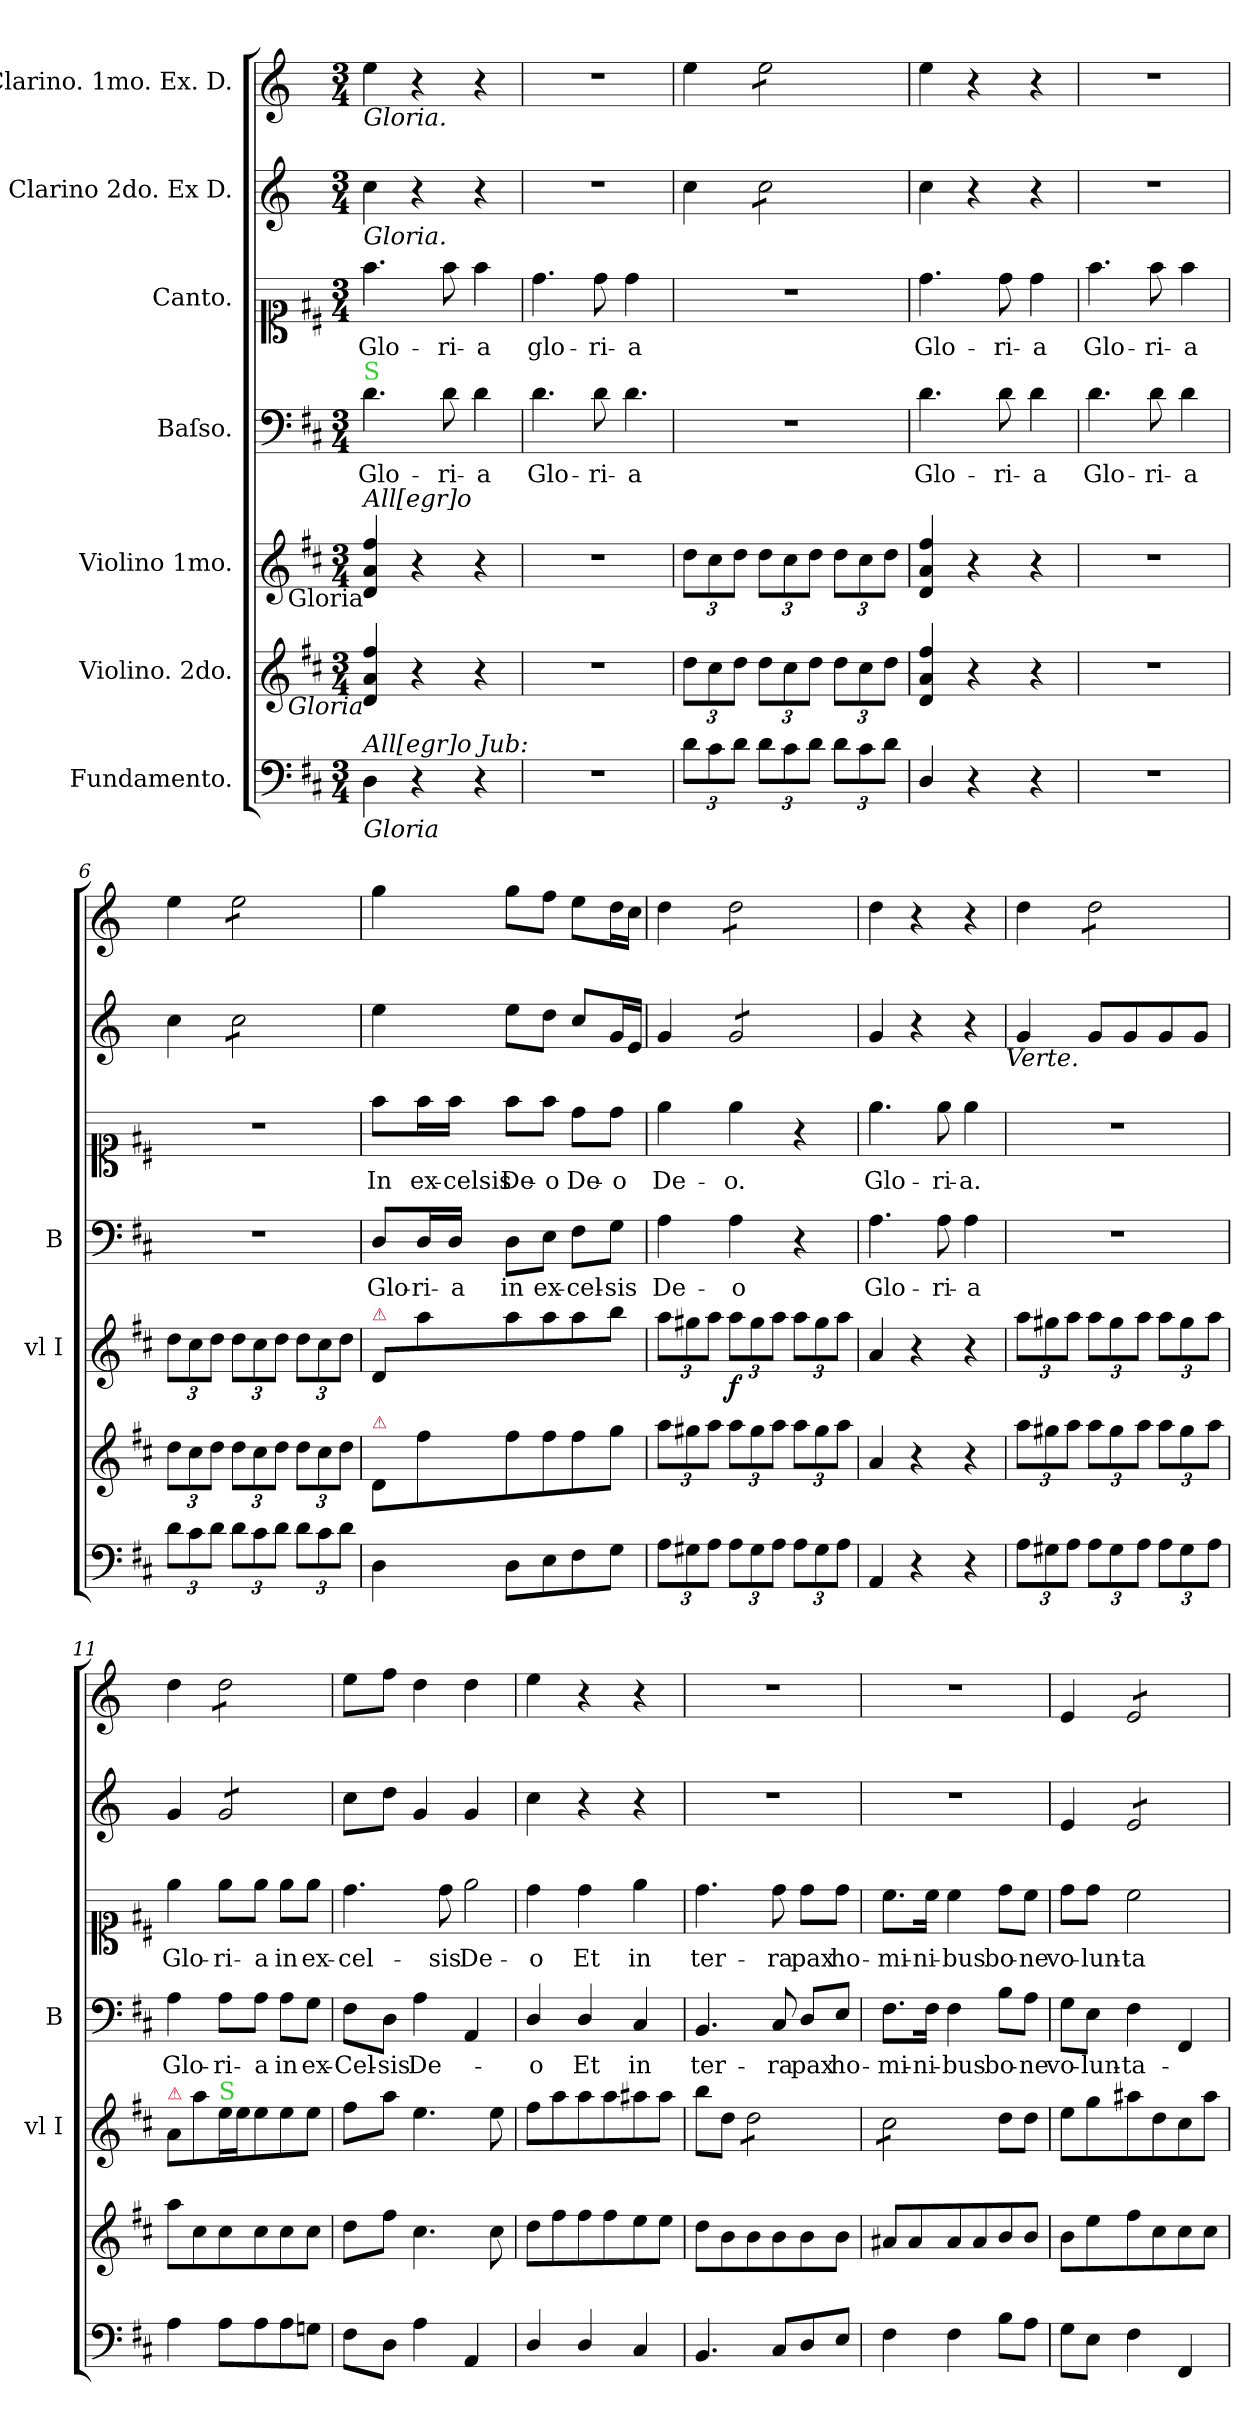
**kern	**kern	**kern	**dynam	**kern	**text	**kern	**text	**kern	**kern
*part7	*part6	*part5	*part5	*part4	*part4	*part3	*part3	*part2	*part1
*staff7	*staff6	*staff5	*staff5	*staff4	*staff4	*staff3	*staff3	*staff2	*staff1
*I"Fundamento.	*I"Violino. 2do.	*I"Violino 1mo.	*	*I"Baſso.	*	*I"Canto.	*	*I"Clarino 2do. Ex D.	*I"Clarino. 1mo. Ex. D.
*	*	*I'vl I	*	*I'B	*	*	*	*	*
*clefF4	*clefG2	*clefG2	*	*clefF4	*	*clefC1	*	*clefG2	*clefG2
*	*	*	*	*	*	*	*	*ITrd-1c-2	*ITrd-1c-2
*k[f#c#]	*k[f#c#]	*k[f#c#]	*	*k[f#c#]	*	*k[f#c#]	*	*k[f#c#]	*k[f#c#]
*D:	*D:	*D:	*	*D:	*	*D:	*	*D:	*D:
*M3/4	*M3/4	*M3/4	*	*M3/4	*	*M3/4	*	*M3/4	*M3/4
=1	=1	=1	=1	=1	=1	=1	=1	=1	=1
!	!	!	!	!	!	!	!	!	!LO:TX:b:i:t=Gloria.
!	!	!	!	!	!	!	!	!LO:TX:b:i:t=Gloria.	!
!	!	!	!	!LO:TX:a:color=limegreen:t=S	!	!	!	!	!
!	!	!LO:TX:a:i:t=All[egr]o	!	!	!	!	!	!	!
!	!	!LO:TX:b:rj:t=Gloria	!	!	!	!	!	!	!
!	!LO:TX:b:i:rj:t=Gloria	!	!	!	!	!	!	!	!
!LO:TX:b:i:t=Gloria	!	!	!	!	!	!	!	!	!
!LO:TX:a:i:t=All[egr]o Jub&colon;	!	!	!	!	!	!	!	!	!
4D\	4d/ 4a/ 4ff#/	4d/ 4a/ 4ff#/	.	4.d\	Glo-	4.ff#\	Glo-	4dd\	4ff#\
4r	4r	4r	.	.	.	.	.	4r	4r
.	.	.	.	8d\	-ri-	8ff#\	-ri-	.	.
4r	4r	4r	.	4d\	-a	4ff#\	-a	4r	4r
=2	=2	=2	=2	=2	=2	=2	=2	=2	=2
2.r	2.r	2.r	.	4.d\	Glo-	4.dd\	glo-	2.r	2.r
.	.	.	.	8d\	-ri-	8dd\	-ri-	.	.
!	!	!	!	!LO:N:vis=4.	!	!	!	!	!
.	.	.	.	4d\	-a	4dd\	-a	.	.
=3	=3	=3	=3	=3	=3	=3	=3	=3	=3
12d\L	12dd\L	12dd\L	.	2.r	.	2.r	.	4dd\	4ff#\
12c#\	12cc#\	12cc#\	.	.	.	.	.	.	.
12d\J	12dd\J	12dd\J	.	.	.	.	.	.	.
*	*	*	*	*	*	*	*	*tremolo	*
*	*	*	*	*	*	*	*	*	*tremolo
12d\L	12dd\L	12dd\L	.	.	.	.	.	8dd\L	8ff#\L
12c#\	12cc#\	12cc#\	.	.	.	.	.	.	.
.	.	.	.	.	.	.	.	8dd\	8ff#\
12d\J	12dd\J	12dd\J	.	.	.	.	.	.	.
12d\L	12dd\L	12dd\L	.	.	.	.	.	8dd\	8ff#\
12c#\	12cc#\	12cc#\	.	.	.	.	.	.	.
.	.	.	.	.	.	.	.	8dd\J	8ff#\J
*	*	*	*	*	*	*	*	*	*Xtremolo
*	*	*	*	*	*	*	*	*Xtremolo	*
12d\J	12dd\J	12dd\J	.	.	.	.	.	.	.
=4	=4	=4	=4	=4	=4	=4	=4	=4	=4
4D/	4d/ 4a/ 4ff#/	4d/ 4a/ 4ff#/	.	4.d\	Glo-	4.dd\	Glo-	4dd\	4ff#\
4r	4r	4r	.	.	.	.	.	4r	4r
.	.	.	.	8d\	-ri-	8dd\	-ri-	.	.
4r	4r	4r	.	4d\	-a	4dd\	-a	4r	4r
=5	=5	=5	=5	=5	=5	=5	=5	=5	=5
!	!	!	!	!	!LO:LY:i	!	!	!	!
2.r	2.r	2.r	.	4.d\	Glo-	4.ff#\	Glo-	2.r	2.r
!	!	!	!	!	!LO:LY:i	!	!	!	!
.	.	.	.	8d\	-ri-	8ff#\	-ri-	.	.
!	!	!	!	!	!LO:LY:i	!	!	!	!
.	.	.	.	4d\	-a	4ff#\	-a	.	.
=6	=6	=6	=6	=6	=6	=6	=6	=6	=6
12d\L	12dd\L	12dd\L	.	2.r	.	2.r	.	4dd\	4ff#\
12c#\	12cc#\	12cc#\	.	.	.	.	.	.	.
12d\J	12dd\J	12dd\J	.	.	.	.	.	.	.
*	*	*	*	*	*	*	*	*tremolo	*
*	*	*	*	*	*	*	*	*	*tremolo
12d\L	12dd\L	12dd\L	.	.	.	.	.	8dd\L	8ff#\L
12c#\	12cc#\	12cc#\	.	.	.	.	.	.	.
.	.	.	.	.	.	.	.	8dd\	8ff#\
12d\J	12dd\J	12dd\J	.	.	.	.	.	.	.
12d\L	12dd\L	12dd\L	.	.	.	.	.	8dd\	8ff#\
12c#\	12cc#\	12cc#\	.	.	.	.	.	.	.
.	.	.	.	.	.	.	.	8dd\J	8ff#\J
*	*	*	*	*	*	*	*	*	*Xtremolo
*	*	*	*	*	*	*	*	*Xtremolo	*
12d\J	12dd\J	12dd\J	.	.	.	.	.	.	.
=7	=7	=7	=7	=7	=7	=7	=7	=7	=7
!	!	!LO:TX:a:color=crimson:t=⚠	!	!	!	!	!	!	!
!	!LO:TX:a:color=crimson:t=⚠	!	!	!	!	!	!	!	!
4D\	8d/L	8d/L	.	8D/L	Glo-	8ff#\L	In	4ff#\	4aa\
.	8ff#\	8aa\	.	16D/L	-ri-	16ff#\L	ex-	.	.
.	.	.	.	16D/JJ	-a	16ff#\JJ	-celsis	.	.
8D\L	8ff#\	8aa\	.	8D\L	in	8ff#\L	De-	8ff#\L	8aa\L
8E\	8ff#\	8aa\	.	8E\J	ex-	8ff#\J	-o	8ee\J	8gg\J
8F#\	8ff#\	8aa\	.	8F#\L	-cel-	8dd\L	De-	8dd/L	8ff#\L
8G\J	8gg\J	8bb\J	.	8G\J	-sis	8dd\J	-o	16a/L	16ee\L
.	.	.	.	.	.	.	.	16f#/JJ	16dd\JJ
=8	=8	=8	=8	=8	=8	=8	=8	=8	=8
12A\L	12aa\L	12aa\L	.	4A\	De-	4ee\	De-	4a/	4ee\
12G#X\	12gg#X\	12gg#X\	.	.	.	.	.	.	.
12A\J	12aa\J	12aa\J	.	.	.	.	.	.	.
!	!	!	!LO:DY:b	!	!	!	!	!	!
*	*	*	*	*	*	*	*	*tremolo	*
*	*	*	*	*	*	*	*	*	*tremolo
12A\L	12aa\L	12aa\L	f	4A\	-o	4ee\	-o.	8a/L	8ee\L
12G#\	12gg#\	12gg#\	.	.	.	.	.	.	.
.	.	.	.	.	.	.	.	8a/	8ee\
12A\J	12aa\J	12aa\J	.	.	.	.	.	.	.
12A\L	12aa\L	12aa\L	.	4r	.	4r	.	8a/	8ee\
12G#\	12gg#\	12gg#\	.	.	.	.	.	.	.
.	.	.	.	.	.	.	.	8a/J	8ee\J
*	*	*	*	*	*	*	*	*	*Xtremolo
*	*	*	*	*	*	*	*	*Xtremolo	*
12A\J	12aa\J	12aa\J	.	.	.	.	.	.	.
=9	=9	=9	=9	=9	=9	=9	=9	=9	=9
4AA/	4a/	4a/	.	4.A\	Glo-	4.ee\	Glo-	4a/	4ee\
4r	4r	4r	.	.	.	.	.	4r	4r
.	.	.	.	8A\	-ri-	8ee\	-ri-	.	.
4r	4r	4r	.	4A\	-a	4ee\	-a.	4r	4r
!	!	!	!	!	!	!	!	!LO:TX:b:i:t=Verte.	!
=10	=10	=10	=10	=10	=10	=10	=10	=10	=10
12A\L	12aa\L	12aa\L	.	2.r	.	2.r	.	4a/	4ee\
12G#X\	12gg#X\	12gg#X\	.	.	.	.	.	.	.
12A\J	12aa\J	12aa\J	.	.	.	.	.	.	.
*	*	*	*	*	*	*	*	*	*tremolo
12A\L	12aa\L	12aa\L	.	.	.	.	.	8a/L	8ee\L
12G#\	12gg#\	12gg#\	.	.	.	.	.	.	.
.	.	.	.	.	.	.	.	8a/	8ee\
12A\J	12aa\J	12aa\J	.	.	.	.	.	.	.
12A\L	12aa\L	12aa\L	.	.	.	.	.	8a/	8ee\
12G#\	12gg#\	12gg#\	.	.	.	.	.	.	.
.	.	.	.	.	.	.	.	8a/J	8ee\J
*	*	*	*	*	*	*	*	*	*Xtremolo
12A\J	12aa\J	12aa\J	.	.	.	.	.	.	.
=11	=11	=11	=11	=11	=11	=11	=11	=11	=11
!	!	!LO:TX:a:color=crimson:t=⚠	!	!	!	!	!	!	!
4A\	8aa\L	8a\L	.	4A\	Glo-	4ee\	Glo-	4a/	4ee\
.	8cc#\	8aa\	.	.	.	.	.	.	.
!	!	!LO:TX:a:color=limegreen:t=S	!	!	!	!	!	!	!
*	*	*	*	*	*	*	*	*tremolo	*
*	*	*	*	*	*	*	*	*	*tremolo
8A\L	8cc#\	16ee\L	.	8A\L	-ri-	8ee\L	-ri-	8a/L	8ee\L
.	.	16ee\J	.	.	.	.	.	.	.
8A\	8cc#\	8ee\	.	8A\J	-a	8ee\J	-a	8a/	8ee\
8A\	8cc#\	8ee\	.	8A\L	in	8ee\L	in	8a/	8ee\
8Gn\J	8cc#\J	8ee\J	.	8G\J	ex-	8ee\J	ex-	8a/J	8ee\J
*	*	*	*	*	*	*	*	*	*Xtremolo
*	*	*	*	*	*	*	*	*Xtremolo	*
=12	=12	=12	=12	=12	=12	=12	=12	=12	=12
8F#\L	8dd\L	8ff#\L	.	8F#\L	-Cel-	4.dd\	-cel-	8dd\L	8ff#\L
8D\J	8ff#\J	8aa\J	.	8D\J	-sis	.	.	8ee\J	8gg\J
4A\	4.cc#\	4.ee\	.	4A\	De-	.	.	4a/	4ee\
.	.	.	.	.	.	8dd\	-sis	.	.
!	!	!	!	!	!	!LO:N:vis=2	!	!	!
4AA/	.	.	.	4AA/	.	4ee\	De-	4a/	4ee\
.	8cc#\	8ee\	.	.	.	.	.	.	.
=13	=13	=13	=13	=13	=13	=13	=13	=13	=13
4D/	8dd\L	8ff#\L	.	4D/	-o	4dd\	-o	4dd\	4ff#\
.	8ff#\	8aa\	.	.	.	.	.	.	.
4D/	8ff#\	8aa\	.	4D/	Et	4dd\	Et	4r	4r
.	8ff#\	8aa\	.	.	.	.	.	.	.
4C#/	8ee\	8aa#X\	.	4C#/	in	4ee\	in	4r	4r
.	8ee\J	8aa#\J	.	.	.	.	.	.	.
=14	=14	=14	=14	=14	=14	=14	=14	=14	=14
4.BB/	8dd\L	8bb\L	.	4.BB/	ter-	4.dd\	ter-	2.r	2.r
.	8b\	8dd\J	.	.	.	.	.	.	.
*	*	*tremolo	*	*	*	*	*	*	*
.	8b\	8dd\L	.	.	.	.	.	.	.
8C#/L	8b\	8dd\	.	8C#/	-ra	8dd\	-ra	.	.
8D/	8b\	8dd\	.	8D/L	pax	8dd\L	pax	.	.
8E/J	8b\J	8dd\J	.	8E/J	ho-	8dd\J	ho-	.	.
=15	=15	=15	=15	=15	=15	=15	=15	=15	=15
4F#\	8a#X/L	8cc#\L	.	8.F#\L	-mi-	8.cc#\L	-mi-	2.r	2.r
.	8a#/	8cc#\	.	.	.	.	.	.	.
.	.	.	.	16F#\Jk	-ni-	16cc#\Jk	-ni-	.	.
4F#\	8a#/	8cc#\	.	4F#\	-bus	4cc#\	-bus	.	.
.	8a#/	8cc#\J	.	.	.	.	.	.	.
*	*	*Xtremolo	*	*	*	*	*	*	*
8B\L	8b/	8dd\L	.	8B\L	bo-	8dd\L	bo-	.	.
8A\J	8b/J	8dd\J	.	8A\J	-ne	8cc#\J	-ne	.	.
=16	=16	=16	=16	=16	=16	=16	=16	=16	=16
8G\L	8b\L	8ee\L	.	8G\L	vo-	8dd\L	vo-	4f#/	4f#/
8E\J	8ee\	8gg\	.	8E\J	-lun-	8dd\J	-lun-	.	.
*	*	*	*	*	*	*	*	*tremolo	*
*	*	*	*	*	*	*	*	*	*tremolo
4F#\	8ff#\	8aa#X\	.	4F#\	-ta-	2cc#\	-ta-	8f#/L	8f#/L
.	8cc#\	8dd\	.	.	.	.	.	8f#/	8f#/
4FF#/	8cc#\	8cc#\	.	4FF#/	.	.	.	8f#/	8f#/
.	8cc#\J	8aa#\J	.	.	.	.	.	8f#/J	8f#/J
*	*	*	*	*	*	*	*	*	*Xtremolo
*	*	*	*	*	*	*	*	*Xtremolo	*
=	=	=	=	=	=	=	=	=	=
*-	*-	*-	*-	*-	*-	*-	*-	*-	*-
